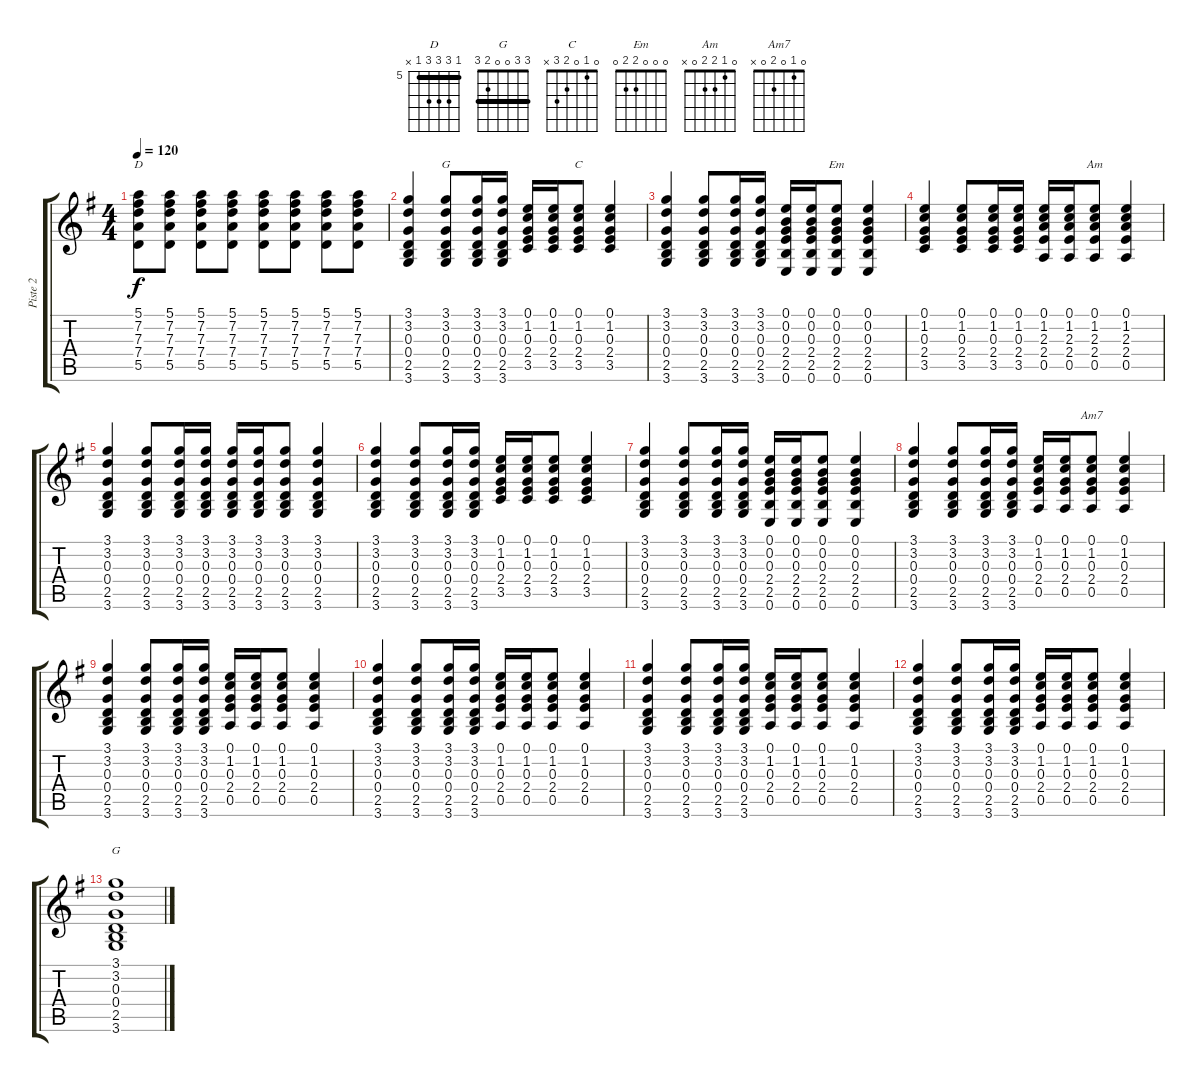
\track ("Piste 2" "Piste 2") {instrument acousticguitarsteel}
\staff {score tabs}
\tuning (E4 B3 G3 D3 A2 E2) {hide}
\chord ("D" 5 7 7 7 5 x) {firstfret 5 barre 5}
\chord ("g" 3 3 0 0 2 3)
\chord ("C" 0 1 0 2 3 x)
\chord ("Em" 0 0 0 2 2 0)
\chord ("Am" 0 1 2 2 0 x)
\chord ("Am7" 0 1 0 2 0 x)
\chord ("G" 3 3 0 0 2 3) {barre 3}
\ts (4 4)
\tempo 120
\clef g2
\ks g
(5.1 7.2 7.3 7.4 5.5).8{ch "D" dy f} (5.1 7.2 7.3 7.4 5.5).8 (5.1 7.2 7.3 7.4 5.5).8 (5.1 7.2 7.3 7.4 5.5).8 (5.1 7.2 7.3 7.4 5.5).8 (5.1 7.2 7.3 7.4 5.5).8 (5.1 7.2 7.3 7.4 5.5).8 (5.1 7.2 7.3 7.4 5.5).8 |
(3.1 3.2 0.3 0.4 2.5 3.6).4{volume 10 instrument acousticguitarnylon} (3.1 3.2 0.3 0.4 2.5 3.6).8{ch "g"} (3.1 3.2 0.3 0.4 2.5 3.6).16 (3.1 3.2 0.3 0.4 2.5 3.6).16 (0.1 1.2 0.3 2.4 3.5).16 (0.1 1.2 0.3 2.4 3.5).16 (0.1 1.2 0.3 2.4 3.5).8{ch "C"} (0.1 1.2 0.3 2.4 3.5).4 |
(3.1 3.2 0.3 0.4 2.5 3.6).4 (3.1 3.2 0.3 0.4 2.5 3.6).8 (3.1 3.2 0.3 0.4 2.5 3.6).16 (3.1 3.2 0.3 0.4 2.5 3.6).16 (0.1 0.2 0.3 2.4 2.5 0.6).16 (0.1 0.2 0.3 2.4 2.5 0.6).16 (0.1 0.2 0.3 2.4 2.5 0.6).8{ch "Em"} (0.1 0.2 0.3 2.4 2.5 0.6).4 |
(0.1 1.2 0.3 2.4 3.5).4 (0.1 1.2 0.3 2.4 3.5).8 (0.1 1.2 0.3 2.4 3.5).16 (0.1 1.2 0.3 2.4 3.5).16 (0.1 1.2 2.3 2.4 0.5).16 (0.1 1.2 2.3 2.4 0.5).16 (0.1 1.2 2.3 2.4 0.5).8{ch "Am"} (0.1 1.2 2.3 2.4 0.5).4 |
(3.1 3.2 0.3 0.4 2.5 3.6).4 (3.1 3.2 0.3 0.4 2.5 3.6).8 (3.1 3.2 0.3 0.4 2.5 3.6).16 (3.1 3.2 0.3 0.4 2.5 3.6).16 (3.1 3.2 0.3 0.4 2.5 3.6).16 (3.1 3.2 0.3 0.4 2.5 3.6).16 (3.1 3.2 0.3 0.4 2.5 3.6).8 (3.1 3.2 0.3 0.4 2.5 3.6).4 |
(3.1 3.2 0.3 0.4 2.5 3.6).4{volume 10} (3.1 3.2 0.3 0.4 2.5 3.6).8 (3.1 3.2 0.3 0.4 2.5 3.6).16 (3.1 3.2 0.3 0.4 2.5 3.6).16 (0.1 1.2 0.3 2.4 3.5).16 (0.1 1.2 0.3 2.4 3.5).16 (0.1 1.2 0.3 2.4 3.5).8 (0.1 1.2 0.3 2.4 3.5).4 |
(3.1 3.2 0.3 0.4 2.5 3.6).4 (3.1 3.2 0.3 0.4 2.5 3.6).8 (3.1 3.2 0.3 0.4 2.5 3.6).16 (3.1 3.2 0.3 0.4 2.5 3.6).16 (0.1 0.2 0.3 2.4 2.5 0.6).16 (0.1 0.2 0.3 2.4 2.5 0.6).16 (0.1 0.2 0.3 2.4 2.5 0.6).8 (0.1 0.2 0.3 2.4 2.5 0.6).4 |
(3.1 3.2 0.3 0.4 2.5 3.6).4 (3.1 3.2 0.3 0.4 2.5 3.6).8 (3.1 3.2 0.3 0.4 2.5 3.6).16 (3.1 3.2 0.3 0.4 2.5 3.6).16 (0.1 1.2 0.3 2.4 0.5).16 (0.1 1.2 0.3 2.4 0.5).16 (0.1 1.2 0.3 2.4 0.5).8{ch "Am7"} (0.1 1.2 0.3 2.4 0.5).4 |
(3.1 3.2 0.3 0.4 2.5 3.6).4 (3.1 3.2 0.3 0.4 2.5 3.6).8 (3.1 3.2 0.3 0.4 2.5 3.6).16 (3.1 3.2 0.3 0.4 2.5 3.6).16 (0.1 1.2 0.3 2.4 0.5).16 (0.1 1.2 0.3 2.4 0.5).16 (0.1 1.2 0.3 2.4 0.5).8 (0.1 1.2 0.3 2.4 0.5).4 |
(3.1 3.2 0.3 0.4 2.5 3.6).4 (3.1 3.2 0.3 0.4 2.5 3.6).8 (3.1 3.2 0.3 0.4 2.5 3.6).16 (3.1 3.2 0.3 0.4 2.5 3.6).16 (0.1 1.2 0.3 2.4 0.5).16 (0.1 1.2 0.3 2.4 0.5).16 (0.1 1.2 0.3 2.4 0.5).8 (0.1 1.2 0.3 2.4 0.5).4 |
(3.1 3.2 0.3 0.4 2.5 3.6).4 (3.1 3.2 0.3 0.4 2.5 3.6).8 (3.1 3.2 0.3 0.4 2.5 3.6).16 (3.1 3.2 0.3 0.4 2.5 3.6).16 (0.1 1.2 0.3 2.4 0.5).16 (0.1 1.2 0.3 2.4 0.5).16 (0.1 1.2 0.3 2.4 0.5).8 (0.1 1.2 0.3 2.4 0.5).4 |
(3.1 3.2 0.3 0.4 2.5 3.6).4 (3.1 3.2 0.3 0.4 2.5 3.6).8 (3.1 3.2 0.3 0.4 2.5 3.6).16 (3.1 3.2 0.3 0.4 2.5 3.6).16 (0.1 1.2 0.3 2.4 0.5).16 (0.1 1.2 0.3 2.4 0.5).16 (0.1 1.2 0.3 2.4 0.5).8 (0.1 1.2 0.3 2.4 0.5).4 |
(3.1 3.2 0.3 0.4 2.5 3.6).1{ch "G"}
